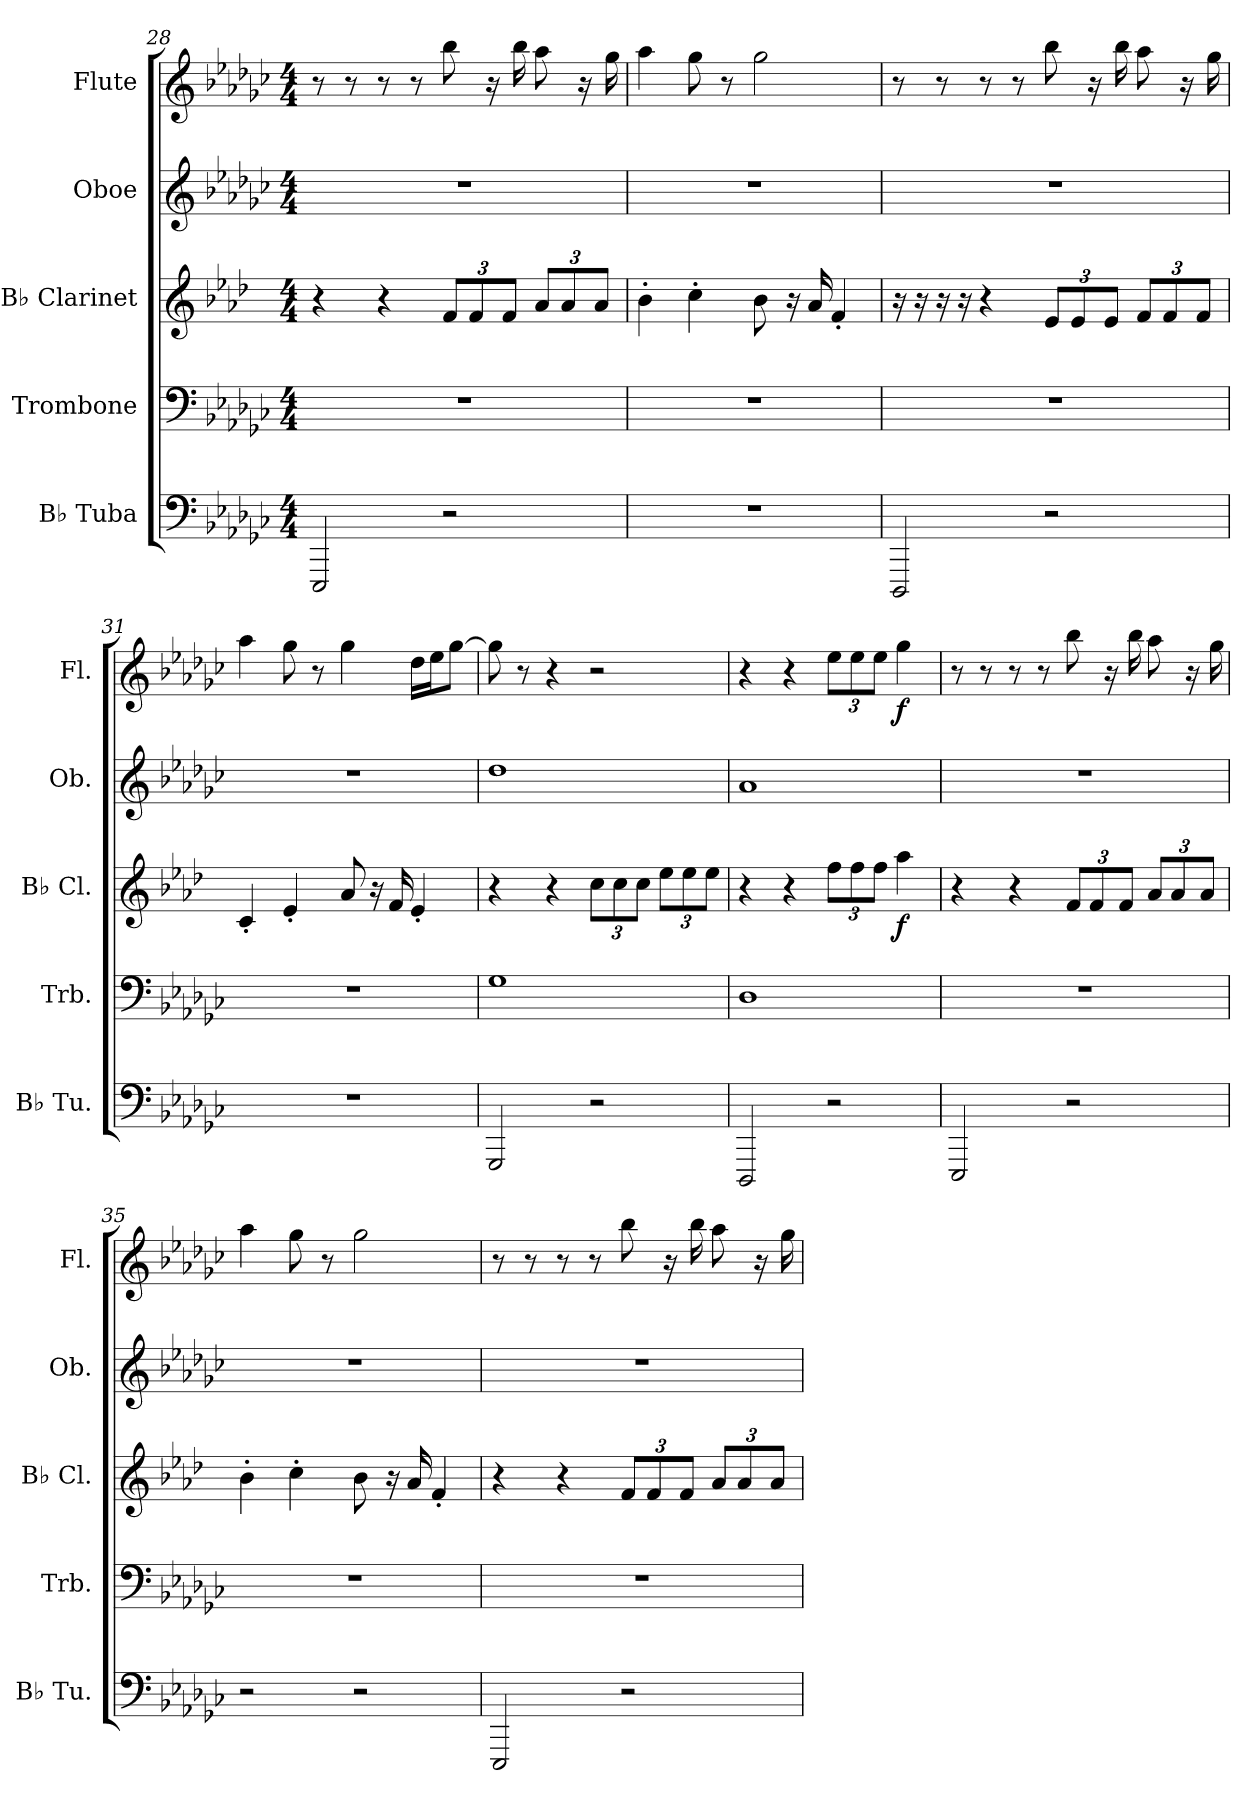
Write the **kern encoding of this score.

**kern	**kern	**kern	**dynam	**kern	**kern	**dynam
*part5	*part4	*part3	*part3	*part2	*part1	*part1
*staff5	*staff4	*staff3	*staff3	*staff2	*staff1	*staff1
*I"B♭ Tuba	*I"Trombone	*I"B♭ Clarinet	*	*I"Oboe	*I"Flute	*
*I'B♭ Tu.	*I'Trb.	*I'B♭ Cl.	*	*I'Ob.	*I'Fl.	*
*clefF4	*clefF4	*clefG2	*	*clefG2	*clefG2	*
*	*	*ITrd1c2	*	*	*	*
*k[b-e-a-d-g-c-]	*k[b-e-a-d-g-c-]	*k[b-e-a-d-g-c-]	*	*k[b-e-a-d-g-c-]	*k[b-e-a-d-g-c-]	*
*M4/4	*M4/4	*M4/4	*	*M4/4	*M4/4	*
=28	=28	=28	=28	=28	=28	=28
2EEE-/	1r	4r	.	1r	8r	.
.	.	.	.	.	8r	.
.	.	4r	.	.	8r	.
.	.	.	.	.	8r	.
*	*	*Xbrackettup	*	*	*	*
2r	.	12e-/L	.	.	8bb-\	.
.	.	12e-/	.	.	.	.
.	.	.	.	.	16r	.
.	.	12e-/J	.	.	.	.
.	.	.	.	.	16bb-\	.
.	.	12g-/L	.	.	8aa-\	.
.	.	12g-/	.	.	.	.
.	.	.	.	.	16r	.
.	.	12g-/J	.	.	.	.
.	.	.	.	.	16gg-\	.
=29	=29	=29	=29	=29	=29	=29
1r	1r	4a-'\	.	1r	4aa-\	.
.	.	4b-'\	.	.	8gg-\	.
.	.	.	.	.	8r	.
.	.	8a-\	.	.	2gg-\	.
.	.	16r	.	.	.	.
.	.	16g-/	.	.	.	.
.	.	4e-'/	.	.	.	.
=30	=30	=30	=30	=30	=30	=30
2DDD-/	1r	16r	.	1r	8r	.
.	.	16r	.	.	.	.
.	.	16r	.	.	8r	.
.	.	16r	.	.	.	.
.	.	4r	.	.	8r	.
.	.	.	.	.	8r	.
2r	.	12d-/L	.	.	8bb-\	.
.	.	12d-/	.	.	.	.
.	.	.	.	.	16r	.
.	.	12d-/J	.	.	.	.
.	.	.	.	.	16bb-\	.
.	.	12e-/L	.	.	8aa-\	.
.	.	12e-/	.	.	.	.
.	.	.	.	.	16r	.
.	.	12e-/J	.	.	.	.
.	.	.	.	.	16gg-\	.
!!LO:PB:g=z
=31	=31	=31	=31	=31	=31	=31
1r	1r	4B-'/	.	1r	4aa-\	.
.	.	4d-'/	.	.	8gg-\	.
.	.	.	.	.	8r	.
.	.	8g-/	.	.	4gg-\	.
.	.	16r	.	.	.	.
.	.	16e-/	.	.	.	.
.	.	4d-'/	.	.	16dd-\LL	.
.	.	.	.	.	16ee-\J	.
.	.	.	.	.	[8gg-\J	.
=32	=32	=32	=32	=32	=32	=32
2GGG-/	1G-	4r	.	1dd-	8gg-\]	.
.	.	.	.	.	8r	.
.	.	4r	.	.	4r	.
2r	.	12b-\L	.	.	2r	.
.	.	12b-\	.	.	.	.
.	.	12b-\J	.	.	.	.
.	.	12dd-\L	.	.	.	.
.	.	12dd-\	.	.	.	.
.	.	12dd-\J	.	.	.	.
=33	=33	=33	=33	=33	=33	=33
2DDD-/	1D-	4r	.	1a-	4r	.
.	.	4r	.	.	4r	.
*	*	*	*	*	*Xbrackettup	*
2r	.	12ee-\L	.	.	12ee-\L	.
.	.	12ee-\	.	.	12ee-\	.
.	.	12ee-\J	.	.	12ee-\J	.
!	!	!	!LO:DY:b	!	!	!LO:DY:b
.	.	4gg-\	f	.	4gg-\	f
=34	=34	=34	=34	=34	=34	=34
2EEE-/	1r	4r	.	1r	8r	.
.	.	.	.	.	8r	.
.	.	4r	.	.	8r	.
.	.	.	.	.	8r	.
2r	.	12e-/L	.	.	8bb-\	.
.	.	12e-/	.	.	.	.
.	.	.	.	.	16r	.
.	.	12e-/J	.	.	.	.
.	.	.	.	.	16bb-\	.
.	.	12g-/L	.	.	8aa-\	.
.	.	12g-/	.	.	.	.
.	.	.	.	.	16r	.
.	.	12g-/J	.	.	.	.
.	.	.	.	.	16gg-\	.
!!LO:LB:g=z
=35	=35	=35	=35	=35	=35	=35
2r	1r	4a-'\	.	1r	4aa-\	.
.	.	4b-'\	.	.	8gg-\	.
.	.	.	.	.	8r	.
2r	.	8a-\	.	.	2gg-\	.
.	.	16r	.	.	.	.
.	.	16g-/	.	.	.	.
.	.	4e-'/	.	.	.	.
=36	=36	=36	=36	=36	=36	=36
2EEE-/	1r	4r	.	1r	8r	.
.	.	.	.	.	8r	.
.	.	4r	.	.	8r	.
.	.	.	.	.	8r	.
2r	.	12e-/L	.	.	8bb-\	.
.	.	12e-/	.	.	.	.
.	.	.	.	.	16r	.
.	.	12e-/J	.	.	.	.
.	.	.	.	.	16bb-\	.
.	.	12g-/L	.	.	8aa-\	.
.	.	12g-/	.	.	.	.
.	.	.	.	.	16r	.
.	.	12g-/J	.	.	.	.
.	.	.	.	.	16gg-\	.
=	=	=	=	=	=	=
*-	*-	*-	*-	*-	*-	*-
